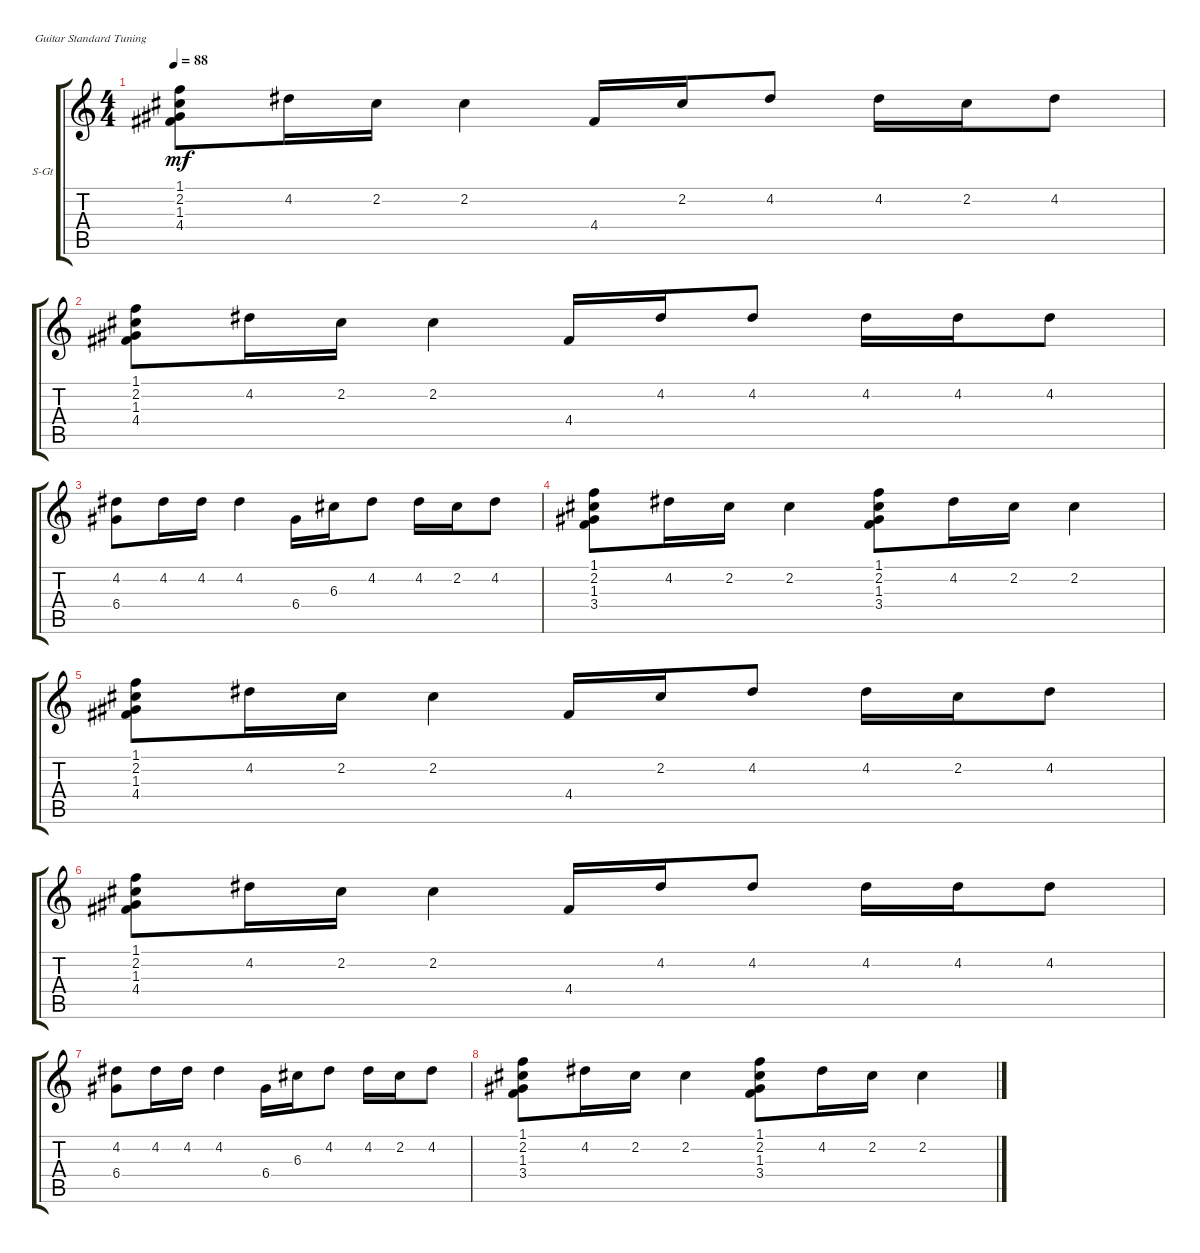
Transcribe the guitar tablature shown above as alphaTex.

\bracketExtendMode groupsimilarinstruments
\firstSystemTrackNameOrientation horizontal
\otherSystemsTrackNameOrientation horizontal
\track ("Guitar" "S-Gt") {instrument acousticguitarsteel}
\staff {score tabs}
\tuning (E4 B3 G3 D3 A2 E2)
\ts (4 4)
\tempo 88
\clef g2
\ks c
(4.4 2.2 1.3 1.1).8{dy mf} 4.2.16 2.2.16 2.2.4 4.4.16 2.2.16 4.2.8 4.2.16 2.2.16 4.2.8 |
(4.4 2.2 1.3 1.1).8 4.2.16 2.2.16 2.2.4 4.4.16 4.2.16 4.2.8 4.2.16 4.2.16 4.2.8 |
(4.2 6.4).8 4.2.16 4.2.16 4.2.4 6.4.16 6.3.16 4.2.8 4.2.16 2.2.16 4.2.8 |
(3.4 2.2 1.3 1.1).8 4.2.16 2.2.16 2.2.4 (3.4 2.2 1.3 1.1).8 4.2.16 2.2.16 2.2.4 |
(4.4 2.2 1.3 1.1).8 4.2.16 2.2.16 2.2.4 4.4.16 2.2.16 4.2.8 4.2.16 2.2.16 4.2.8 |
(4.4 2.2 1.3 1.1).8 4.2.16 2.2.16 2.2.4 4.4.16 4.2.16 4.2.8 4.2.16 4.2.16 4.2.8 |
(4.2 6.4).8 4.2.16 4.2.16 4.2.4 6.4.16 6.3.16 4.2.8 4.2.16 2.2.16 4.2.8 |
(3.4 2.2 1.3 1.1).8 4.2.16 2.2.16 2.2.4 (3.4 2.2 1.3 1.1).8 4.2.16 2.2.16 2.2.4
